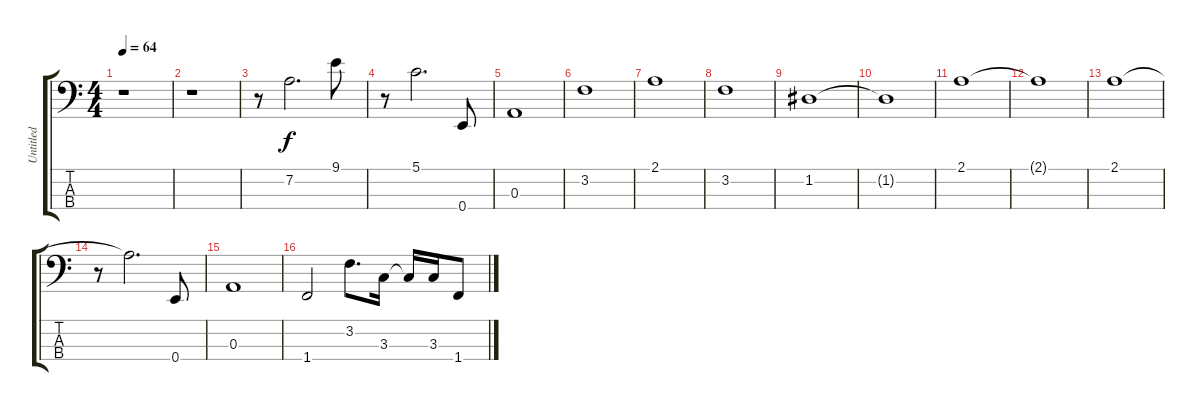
\track ("Untitled" "Untitled") {instrument electricbassfinger}
\staff {score tabs}
\tuning (G2 D2 A1 E1) {hide}
\ts (4 4)
\tempo 64
\clef f4
\ks c
r.1{dy f instrument electricbassfinger} |
r.1 |
r.8 7.2.2{d} 9.1.8 |
r.8 5.1.2{d} 0.4.8 |
0.3.1 |
3.2.1 |
2.1.1 |
3.2.1 |
1.2.1 |
1.2{t}.1 |
2.1.1 |
2.1{t}.1 |
2.1.1 |
r.8 2.1{t}.2{d} 0.4.8 |
0.3.1 |
1.4.2 3.2.8{d} 3.3.16 3.3{t}.16 3.3.16 1.4.8
